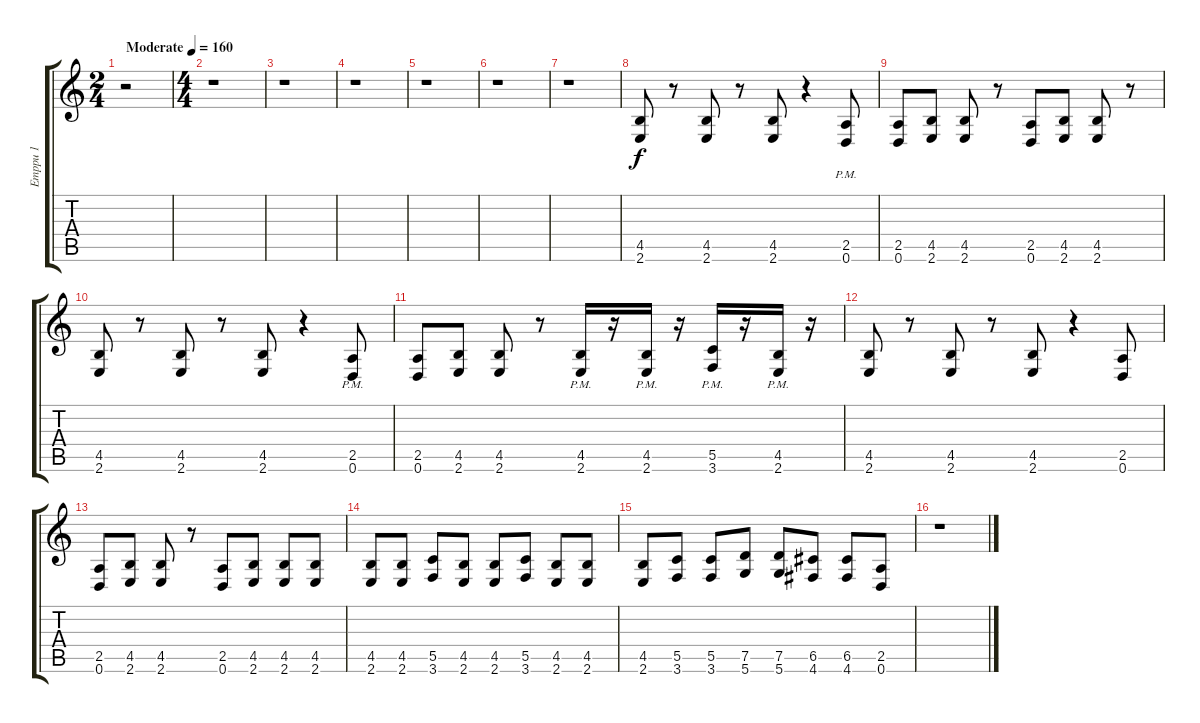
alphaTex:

\track ("Emppu 1" "Emppu 1") {instrument distortionguitar}
\staff {score tabs}
\tuning (D4 A3 F3 C3 G2 D2) {hide}
\ts (2 4)
\tempo (160 "Moderate")
\clef g2
\ks c
r.2{dy f instrument distortionguitar} |
\ts (4 4)
r.1 |
r.1 |
r.1 |
r.1 |
r.1 |
r.1 |
(4.5 2.6).8 r.8 (4.5 2.6).8 r.8 (4.5 2.6).8 r.4 (2.5{pm} 0.6{pm}).8 |
(2.5 0.6).8 (4.5 2.6).8 (4.5 2.6).8 r.8 (2.5 0.6).8 (4.5 2.6).8 (4.5 2.6).8 r.8 |
(4.5 2.6).8 r.8 (4.5 2.6).8 r.8 (4.5 2.6).8 r.4 (2.5{pm} 0.6{pm}).8 |
(2.5 0.6).8 (4.5 2.6).8 (4.5 2.6).8 r.8 (4.5{pm} 2.6{pm}).16 r.16 (4.5{pm} 2.6{pm}).16 r.16 (5.5 3.6{pm}).16 r.16 (4.5{pm} 2.6{pm}).16 r.16 |
(4.5 2.6).8 r.8 (4.5 2.6).8 r.8 (4.5 2.6).8 r.4 (2.5 0.6).8 |
(2.5 0.6).8 (4.5 2.6).8 (4.5 2.6).8 r.8 (2.5 0.6).8 (4.5 2.6).8 (4.5 2.6).8 (4.5 2.6).8 |
(4.5 2.6).8 (4.5 2.6).8 (5.5 3.6).8 (4.5 2.6).8 (4.5 2.6).8 (5.5 3.6).8 (4.5 2.6).8 (4.5 2.6).8 |
(4.5 2.6).8 (5.5 3.6).8 (5.5 3.6).8 (7.5 5.6).8 (7.5 5.6).8 (6.5 4.6).8 (6.5 4.6).8 (2.5 0.6).8 |
r.1
